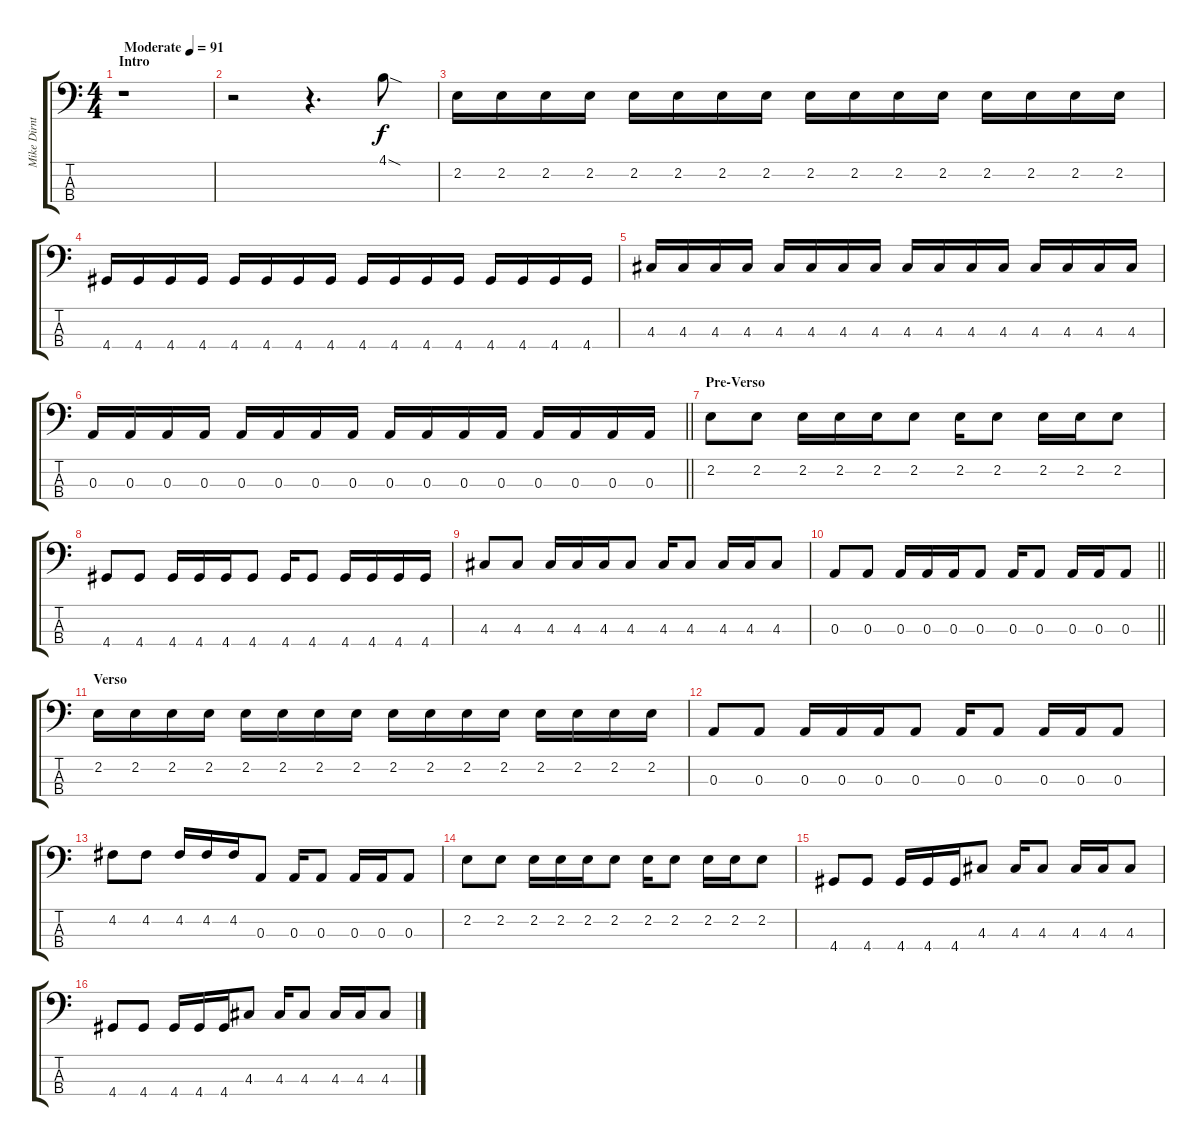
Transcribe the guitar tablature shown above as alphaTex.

\track ("Mike Dirnt" "Mike Dirnt") {instrument electricbassfinger}
\staff {score tabs}
\tuning (G2 D2 A1 E1) {hide}
\ts (4 4)
\section ("" "Intro")
\tempo (91 "Moderate")
\clef f4
\ks c
r.1{dy f instrument electricbassfinger} |
r.2 r.4{d} 4.1{sod}.8 |
2.2.16 2.2.16 2.2.16 2.2.16 2.2.16 2.2.16 2.2.16 2.2.16 2.2.16 2.2.16 2.2.16 2.2.16 2.2.16 2.2.16 2.2.16 2.2.16 |
4.4.16 4.4.16 4.4.16 4.4.16 4.4.16 4.4.16 4.4.16 4.4.16 4.4.16 4.4.16 4.4.16 4.4.16 4.4.16 4.4.16 4.4.16 4.4.16 |
4.3.16 4.3.16 4.3.16 4.3.16 4.3.16 4.3.16 4.3.16 4.3.16 4.3.16 4.3.16 4.3.16 4.3.16 4.3.16 4.3.16 4.3.16 4.3.16 |
\barLineRight lightlight
0.3.16 0.3.16 0.3.16 0.3.16 0.3.16 0.3.16 0.3.16 0.3.16 0.3.16 0.3.16 0.3.16 0.3.16 0.3.16 0.3.16 0.3.16 0.3.16 |
\section ("" "Pre-Verso")
2.2.8 2.2.8 2.2.16 2.2.16 2.2.16 2.2.8 2.2.16 2.2.8 2.2.16 2.2.16 2.2.8 |
4.4.8 4.4.8 4.4.16 4.4.16 4.4.16 4.4.8 4.4.16 4.4.8 4.4.16 4.4.16 4.4.16 4.4.16 |
4.3.8 4.3.8 4.3.16 4.3.16 4.3.16 4.3.8 4.3.16 4.3.8 4.3.16 4.3.16 4.3.8 |
\barLineRight lightlight
0.3.8 0.3.8 0.3.16 0.3.16 0.3.16 0.3.8 0.3.16 0.3.8 0.3.16 0.3.16 0.3.8 |
\section ("" "Verso")
2.2.16 2.2.16 2.2.16 2.2.16 2.2.16 2.2.16 2.2.16 2.2.16 2.2.16 2.2.16 2.2.16 2.2.16 2.2.16 2.2.16 2.2.16 2.2.16 |
0.3.8 0.3.8 0.3.16 0.3.16 0.3.16 0.3.8 0.3.16 0.3.8 0.3.16 0.3.16 0.3.8 |
4.2.8 4.2.8 4.2.16 4.2.16 4.2.16 0.3.8 0.3.16 0.3.8 0.3.16 0.3.16 0.3.8 |
2.2.8 2.2.8 2.2.16 2.2.16 2.2.16 2.2.8 2.2.16 2.2.8 2.2.16 2.2.16 2.2.8 |
4.4.8 4.4.8 4.4.16 4.4.16 4.4.16 4.3.8 4.3.16 4.3.8 4.3.16 4.3.16 4.3.8 |
4.4.8 4.4.8 4.4.16 4.4.16 4.4.16 4.3.8 4.3.16 4.3.8 4.3.16 4.3.16 4.3.8
